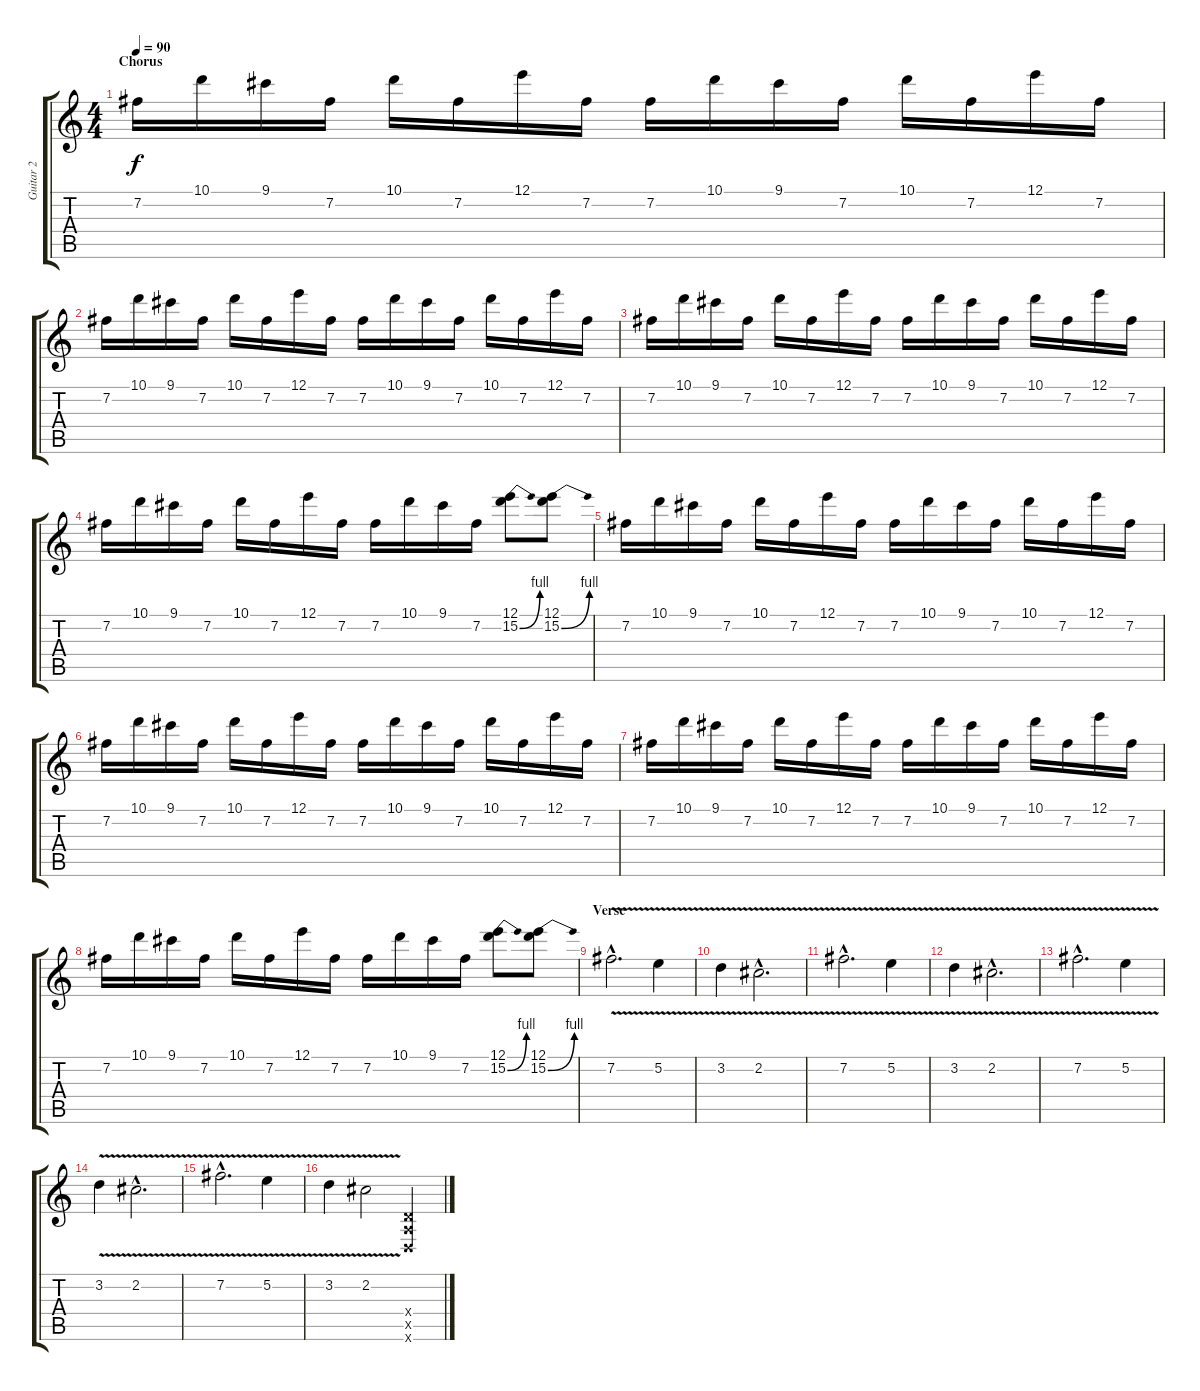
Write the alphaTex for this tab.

\track ("Guitar 2" "Guitar 2") {instrument overdrivenguitar}
\staff {score tabs}
\tuning (E4 B3 G3 D3 A2 D2) {hide}
\ts (4 4)
\section ("" "Chorus")
\tempo 90
\clef g2
\ks c
7.2.16{dy f} 10.1.16 9.1.16 7.2.16 10.1.16 7.2.16 12.1.16 7.2.16 7.2.16 10.1.16 9.1.16 7.2.16 10.1.16 7.2.16 12.1.16 7.2.16 |
7.2.16 10.1.16 9.1.16 7.2.16 10.1.16 7.2.16 12.1.16 7.2.16 7.2.16 10.1.16 9.1.16 7.2.16 10.1.16 7.2.16 12.1.16 7.2.16 |
7.2.16 10.1.16 9.1.16 7.2.16 10.1.16 7.2.16 12.1.16 7.2.16 7.2.16 10.1.16 9.1.16 7.2.16 10.1.16 7.2.16 12.1.16 7.2.16 |
7.2.16 10.1.16 9.1.16 7.2.16 10.1.16 7.2.16 12.1.16 7.2.16 7.2.16 10.1.16 9.1.16 7.2.16 (12.1 15.2{be (bend 0 0 60 4)}).8 (12.1 15.2{be (bend 0 0 60 4)}).8 |
7.2.16 10.1.16 9.1.16 7.2.16 10.1.16 7.2.16 12.1.16 7.2.16 7.2.16 10.1.16 9.1.16 7.2.16 10.1.16 7.2.16 12.1.16 7.2.16 |
7.2.16 10.1.16 9.1.16 7.2.16 10.1.16 7.2.16 12.1.16 7.2.16 7.2.16 10.1.16 9.1.16 7.2.16 10.1.16 7.2.16 12.1.16 7.2.16 |
7.2.16 10.1.16 9.1.16 7.2.16 10.1.16 7.2.16 12.1.16 7.2.16 7.2.16 10.1.16 9.1.16 7.2.16 10.1.16 7.2.16 12.1.16 7.2.16 |
7.2.16 10.1.16 9.1.16 7.2.16 10.1.16 7.2.16 12.1.16 7.2.16 7.2.16 10.1.16 9.1.16 7.2.16 (12.1 15.2{be (bend 0 0 60 4)}).8 (12.1 15.2{be (bend 0 0 60 4)}).8 |
\section ("" "Verse")
7.2{v hac}.2{d instrument electricguitarclean} 5.2{v}.4 |
3.2{v}.4 2.2{v hac}.2{d} |
7.2{v hac}.2{d} 5.2{v}.4 |
3.2{v}.4 2.2{v hac}.2{d} |
7.2{v hac}.2{d} 5.2{v}.4 |
3.2{v}.4 2.2{v hac}.2{d} |
7.2{v hac}.2{d} 5.2{v}.4 |
3.2{v}.4 2.2{v}.2 (0.4{x} 0.5{x} 0.6{x}).4{instrument overdrivenguitar}
